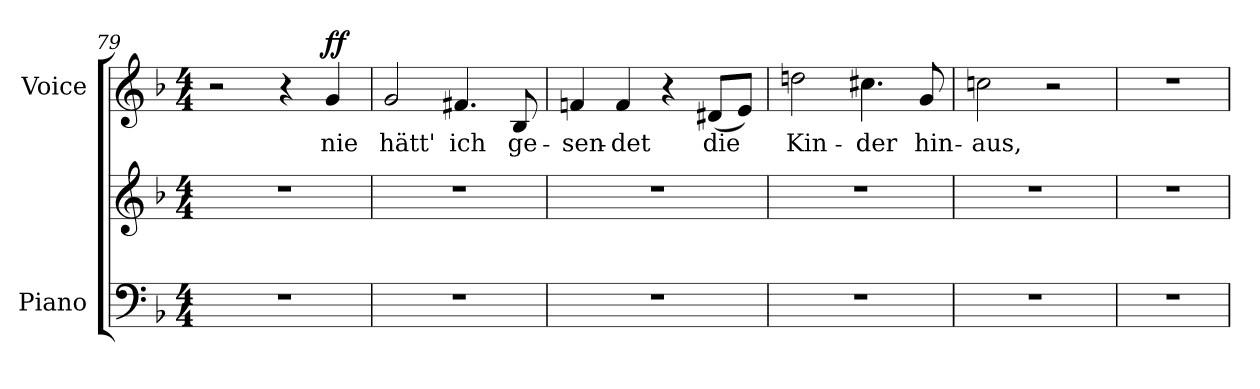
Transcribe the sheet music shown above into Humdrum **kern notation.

**kern	**kern	**kern	**text	**dynam
*part2	*part2	*part1	*part1	*part1
*staff3	*staff2	*staff1	*staff1	*staff1
*I"Piano	*	*I"Voice	*	*
*I'Pno.	*	*I'Vce.	*	*
*clefF4	*clefG2	*clefG2	*	*
*k[b-]	*k[b-]	*k[b-]	*	*
*M4/4	*M4/4	*M4/4	*	*
=79	=79	=79	=79	=79
1r	1r	2r	.	.
.	.	4r	.	.
!	!	!	!LO:LY:b	!LO:DY:a
.	.	4g/	nie	ff
=80	=80	=80	=80	=80
!	!	!	!LO:LY:b	!
1r	1r	2g/	hätt'	.
!	!	!	!LO:LY:b	!
.	.	4.f#X/	ich	.
!	!	!	!LO:LY:b	!
.	.	8B-/	ge-	.
!!LO:LB:g=z
=81	=81	=81	=81	=81
!	!	!	!LO:LY:b	!
1r	1r	4fn/	sen-	.
!	!	!	!LO:LY:b	!
.	.	4f/	-det	.
.	.	4r	.	.
!	!	!	!LO:LY:b	!
.	.	(<8d#X/L	die	.
.	.	8e/J)	.	.
=82	=82	=82	=82	=82
!	!	!	!LO:LY:b	!
1r	1r	2ddn\	Kin-	.
!	!	!	!LO:LY:b	!
.	.	4.cc#X\	-der	.
!	!	!	!LO:LY:b	!
.	.	8g/	hin-	.
=83	=83	=83	=83	=83
!	!	!	!LO:LY:b	!
1r	1r	2ccn\	-aus,	.
.	.	2r	.	.
=84	=84	=84	=84	=84
1r	1r	1r	.	.
=	=	=	=	=
*-	*-	*-	*-	*-
